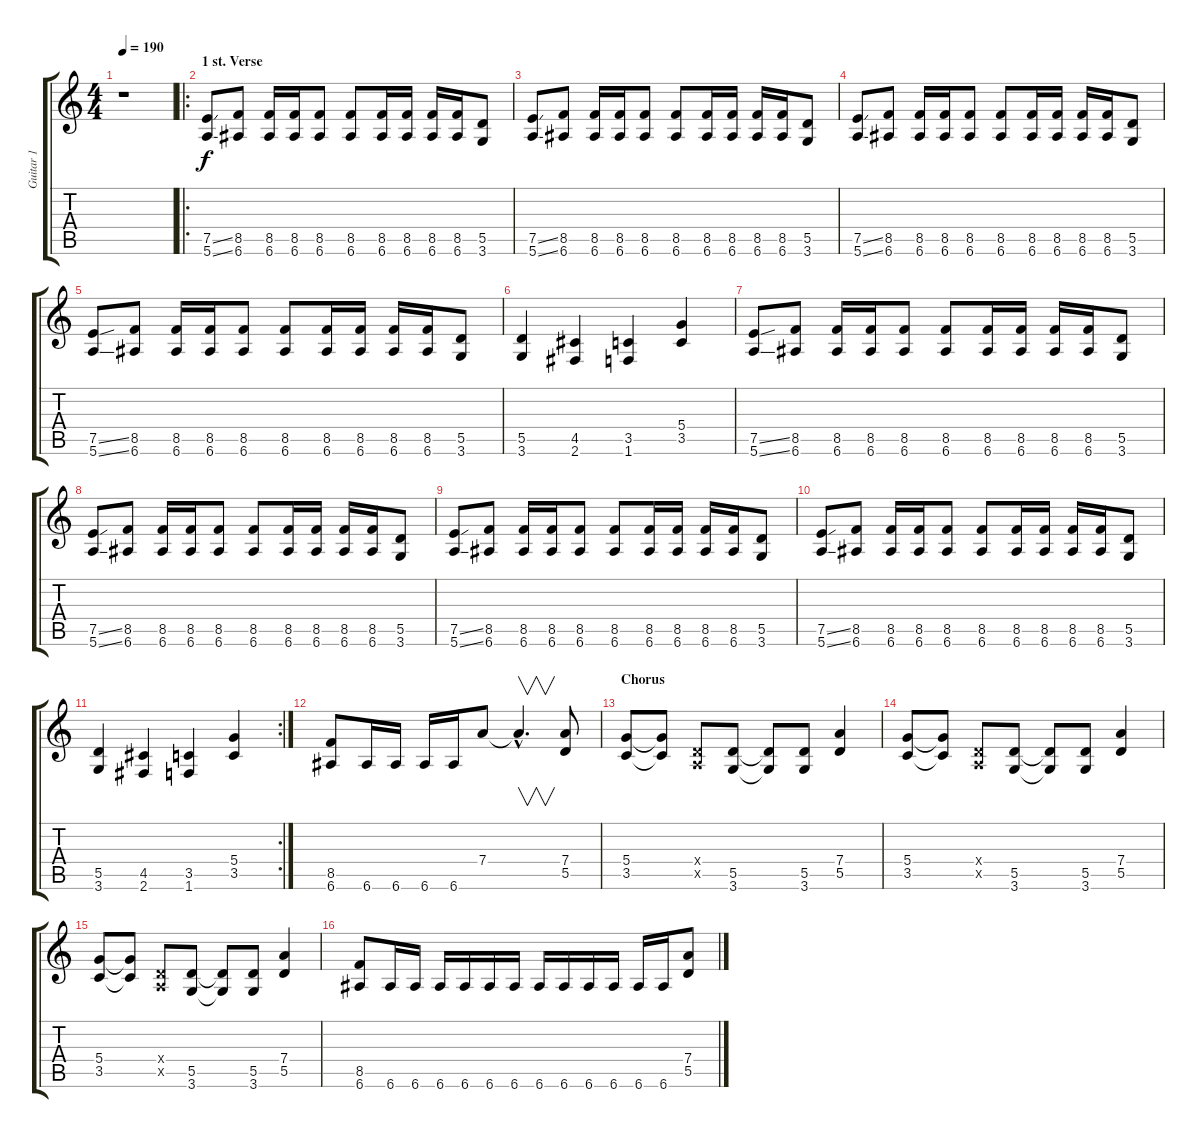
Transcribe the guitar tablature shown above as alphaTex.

\track ("Guitar 1" "Guitar 1") {instrument distortionguitar}
\staff {score tabs}
\tuning (E4 B3 G3 D3 A2 E2) {hide}
\ts (4 4)
\tempo 190
\clef g2
\ks c
r.1{dy f instrument distortionguitar} |
\ro
\section ("" "1 st. Verse")
(7.5{ss} 5.6{ss}).8 (8.5 6.6).8 (8.5 6.6).16 (8.5 6.6).16 (8.5 6.6).8 (8.5 6.6).8 (8.5 6.6).16 (8.5 6.6).16 (8.5 6.6).16 (8.5 6.6).16 (5.5 3.6).8 |
(7.5{ss} 5.6{ss}).8 (8.5 6.6).8 (8.5 6.6).16 (8.5 6.6).16 (8.5 6.6).8 (8.5 6.6).8 (8.5 6.6).16 (8.5 6.6).16 (8.5 6.6).16 (8.5 6.6).16 (5.5 3.6).8 |
(7.5{ss} 5.6{ss}).8 (8.5 6.6).8 (8.5 6.6).16 (8.5 6.6).16 (8.5 6.6).8 (8.5 6.6).8 (8.5 6.6).16 (8.5 6.6).16 (8.5 6.6).16 (8.5 6.6).16 (5.5 3.6).8 |
(7.5{ss} 5.6{ss}).8 (8.5 6.6).8 (8.5 6.6).16 (8.5 6.6).16 (8.5 6.6).8 (8.5 6.6).8 (8.5 6.6).16 (8.5 6.6).16 (8.5 6.6).16 (8.5 6.6).16 (5.5 3.6).8 |
(5.5 3.6).4 (4.5 2.6).4 (3.5 1.6).4 (5.4 3.5).4 |
(7.5{ss} 5.6{ss}).8 (8.5 6.6).8 (8.5 6.6).16 (8.5 6.6).16 (8.5 6.6).8 (8.5 6.6).8 (8.5 6.6).16 (8.5 6.6).16 (8.5 6.6).16 (8.5 6.6).16 (5.5 3.6).8 |
(7.5{ss} 5.6{ss}).8 (8.5 6.6).8 (8.5 6.6).16 (8.5 6.6).16 (8.5 6.6).8 (8.5 6.6).8 (8.5 6.6).16 (8.5 6.6).16 (8.5 6.6).16 (8.5 6.6).16 (5.5 3.6).8 |
(7.5{ss} 5.6{ss}).8 (8.5 6.6).8 (8.5 6.6).16 (8.5 6.6).16 (8.5 6.6).8 (8.5 6.6).8 (8.5 6.6).16 (8.5 6.6).16 (8.5 6.6).16 (8.5 6.6).16 (5.5 3.6).8 |
(7.5{ss} 5.6{ss}).8 (8.5 6.6).8 (8.5 6.6).16 (8.5 6.6).16 (8.5 6.6).8 (8.5 6.6).8 (8.5 6.6).16 (8.5 6.6).16 (8.5 6.6).16 (8.5 6.6).16 (5.5 3.6).8 |
\rc 2
(5.5 3.6).4 (4.5 2.6).4 (3.5 1.6).4 (5.4 3.5).4 |
(8.5 6.6).8 6.6.16 6.6.16 6.6.16 6.6.16 7.4.8 7.4{hac t}.4{v d} (7.4 5.5).8 |
\section ("" "Chorus")
(5.4 3.5).8 (5.4{t} 3.5{t}).8 (0.4{x} 0.5{x}).8 (5.5 3.6).8 (5.5{t} 3.6{t}).8 (5.5 3.6).8 (7.4 5.5).4 |
(5.4 3.5).8 (5.4{t} 3.5{t}).8 (0.4{x} 0.5{x}).8 (5.5 3.6).8 (5.5{t} 3.6{t}).8 (5.5 3.6).8 (7.4 5.5).4 |
(5.4 3.5).8 (5.4{t} 3.5{t}).8 (0.4{x} 0.5{x}).8 (5.5 3.6).8 (5.5{t} 3.6{t}).8 (5.5 3.6).8 (7.4 5.5).4 |
(8.5 6.6).8 6.6.16 6.6.16 6.6.16 6.6.16 6.6.16 6.6.16 6.6.16 6.6.16 6.6.16 6.6.16 6.6.16 6.6.16 (7.4 5.5).8
